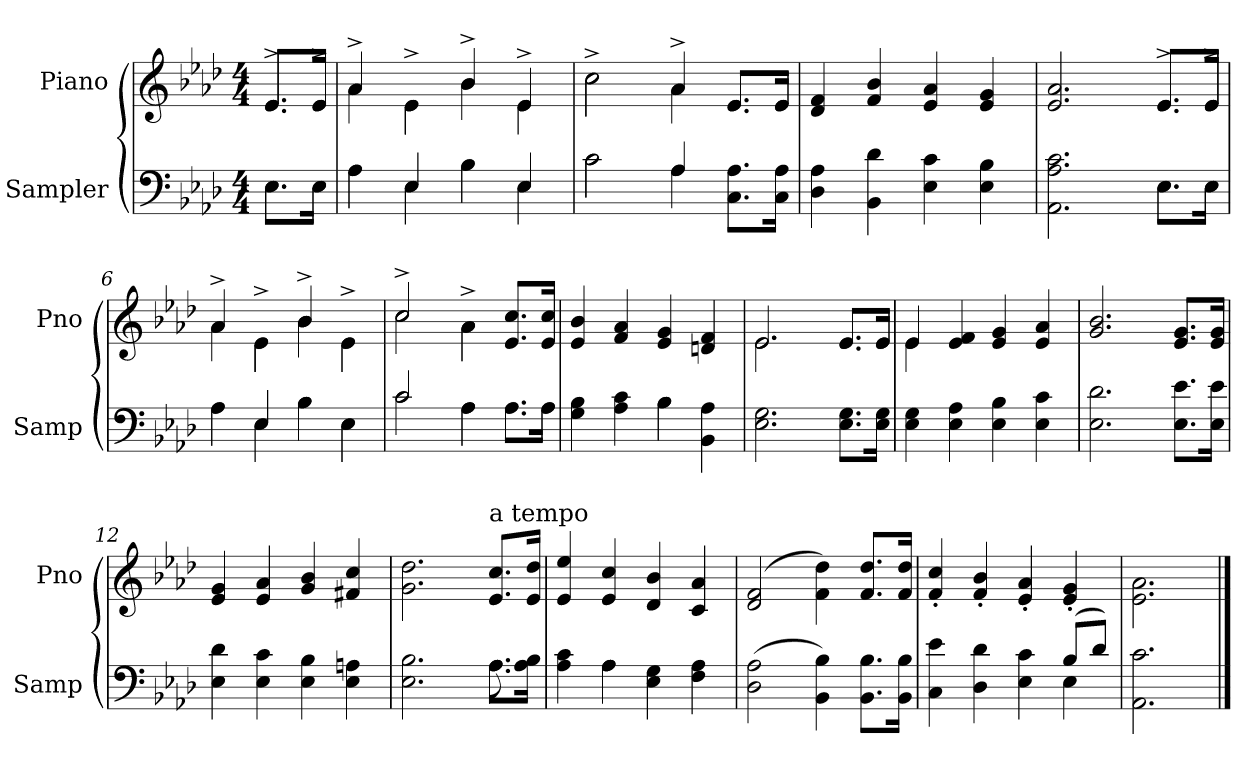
**kern	**kern
*part2	*part1
*staff2	*staff1
*I"Sampler	*I"Piano
*I'Samp	*I'Pno
*clefF4	*clefG2
*k[b-e-a-d-]	*k[b-e-a-d-]
*A-:	*A-:
*M4/4	*M4/4
=1	=1
*^	*^
8.E-\L	8.E-\L	8.e-^/L	8.e-/L
16E-\Jk	16E-\Jk	16e-^/Jk	16e-/Jk
=2	=2	=2	=2
4A-\	4A-	4a-^/	4a-
4E-/	4E-	4e-^\	4e-
4B-\	4B-	4b-^/	4b-
4E-/	4E-	4e-^/	4e-
=3	=3	=3	=3
2c\	2c	2cc^\	2cc
4A-/	4A-	4a-^/	4a-
8.C\ 8.A-\L	4ryy	8.e-/L	8.e-/L
16C\ 16A-\Jk	.	16e-/Jk	16e-/Jk
*v	*v	*	*
*	*v	*v
=4	=4
4D- 4A-	4d- 4f
4BB- 4d-	4f 4b-
4E- 4c	4e- 4a-
4E- 4B-	4e- 4g
=5	=5
*^	*^
2.AA- 2.A- 2.c	2.ryy	2.e- 2.a-	2.ryy
8.E-\L	8.E-\L	8.e-^/L	8.e-/L
16E-\Jk	16E-\Jk	16e-^/Jk	16e-/Jk
=6	=6	=6	=6
4A-\	4A-	4a-^/	4a-
4E-/	4E-	4e-^\	4e-
4B-\	4B-	4b-^/	4b-
4E-\	4E-	4e-^\	4e-
=7	=7	=7	=7
2c/	2c	2cc^/	2cc
4A-\	4A-	4a-^\	4a-
8.A-\L	8.A-\L	8.e-/ 8.cc/L	4ryy
16A-\Jk	16A-\Jk	16e-/ 16cc/Jk	.
*	*	*v	*v
=8	=8	=8
4G 4B-	2ryy	4e-/ 4b-/
4A- 4c	.	4f/ 4a-/
4B-\	4B-	4e-/ 4g/
4BB- 4A-	4ryy	4dn/ 4f/
*v	*v	*
=9	=9
*	*^
2.E- 2.G	2.e-/	2.e-
8.E-\ 8.G\L	8.e-/L	8.e-/L
16E-\ 16G\Jk	16e-/Jk	16e-/Jk
=10	=10	=10
4E- 4G	4e-/	4e-
4E- 4A-	4e- 4f	2.ryy
4E- 4B-	4e- 4g	.
4E- 4c	4e- 4a-	.
*	*v	*v
=11	=11
2.E- 2.d-	2.g 2.b-
8.E-\ 8.e-\L	8.e-/ 8.g/L
16E-\ 16e-\Jk	16e-/ 16g/Jk
=12	=12
4E- 4d-	4e- 4g
4E- 4c	4e- 4a-
4E- 4B-	4g 4b-
4E- 4An	4f#X 4cc
=13	=13
*^	*
2.E- 2.B-	2.ryy	2.g 2.dd-
!	!	!LO:TX:t=a tempo
8.A-\L	8.A-	8.e-/ 8.cc/L
16A-\ 16B-\Jk	16ryy	16e-/ 16dd-/Jk
=14	=14	=14
4A- 4c	4ryy	4e- 4ee-
4A-\	4A-	4e- 4cc
4E- 4G	2ryy	4d- 4b-
4F 4A-	.	4c 4a-
*v	*v	*
=15	=15
(2D- 2A-	(2d- 2f
4BB- 4B-)	4f\ 4dd-\)
8.BB-\ 8.B-\L	8.f/ 8.dd-/L
16BB-\ 16B-\Jk	16f/ 16dd-/Jk
=16	=16
*^	*
4C 4e-	2.ryy	4f' 4cc'
4D- 4d-	.	4f' 4b-'
4E- 4c	.	4e-' 4a-'
(8B-/L	4E-	4e-' 4g'
8d-/J)	.	.
*v	*v	*
=17	=17
2.AA- 2.c	2.e-\ 2.a-\
==	==
*-	*-
